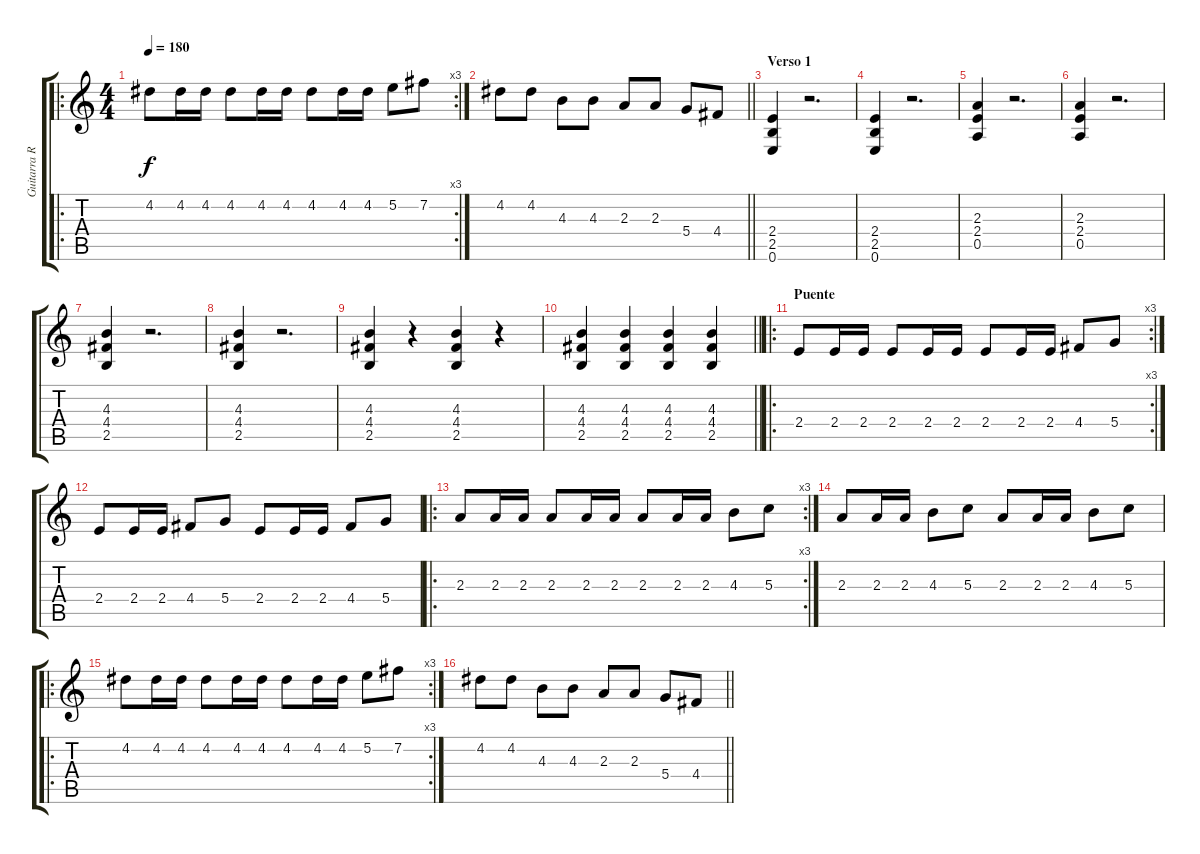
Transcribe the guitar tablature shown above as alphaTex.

\track ("Guitarra Rítmica" "Guitarra R") {instrument distortionguitar}
\staff {score tabs}
\tuning (E4 B3 G3 D3 A2 E2) {hide}
\ro
\rc 3
\ts (4 4)
\tempo 180
\clef g2
\ks c
4.2.8{dy f} 4.2.16 4.2.16 4.2.8 4.2.16 4.2.16 4.2.8 4.2.16 4.2.16 5.2.8 7.2.8 |
\barLineRight lightlight
4.2.8 4.2.8 4.3.8 4.3.8 2.3.8 2.3.8 5.4.8 4.4.8 |
\section ("" "Verso 1")
(2.4 2.5 0.6).4 r.2{d} |
(2.4 2.5 0.6).4 r.2{d} |
(2.3 2.4 0.5).4 r.2{d} |
(2.3 2.4 0.5).4 r.2{d} |
(4.3 4.4 2.5).4 r.2{d} |
(4.3 4.4 2.5).4 r.2{d} |
(4.3 4.4 2.5).4 r.4 (4.3 4.4 2.5).4 r.4 |
\barLineRight lightlight
(4.3 4.4 2.5).4 (4.3 4.4 2.5).4 (4.3 4.4 2.5).4 (4.3 4.4 2.5).4 |
\ro
\rc 3
\section ("" "Puente")
2.4.8 2.4.16 2.4.16 2.4.8 2.4.16 2.4.16 2.4.8 2.4.16 2.4.16 4.4.8 5.4.8 |
2.4.8 2.4.16 2.4.16 4.4.8 5.4.8 2.4.8 2.4.16 2.4.16 4.4.8 5.4.8 |
\ro
\rc 3
2.3.8 2.3.16 2.3.16 2.3.8 2.3.16 2.3.16 2.3.8 2.3.16 2.3.16 4.3.8 5.3.8 |
2.3.8 2.3.16 2.3.16 4.3.8 5.3.8 2.3.8 2.3.16 2.3.16 4.3.8 5.3.8 |
\ro
\rc 3
4.2.8 4.2.16 4.2.16 4.2.8 4.2.16 4.2.16 4.2.8 4.2.16 4.2.16 5.2.8 7.2.8 |
\barLineRight lightlight
4.2.8 4.2.8 4.3.8 4.3.8 2.3.8 2.3.8 5.4.8 4.4.8
